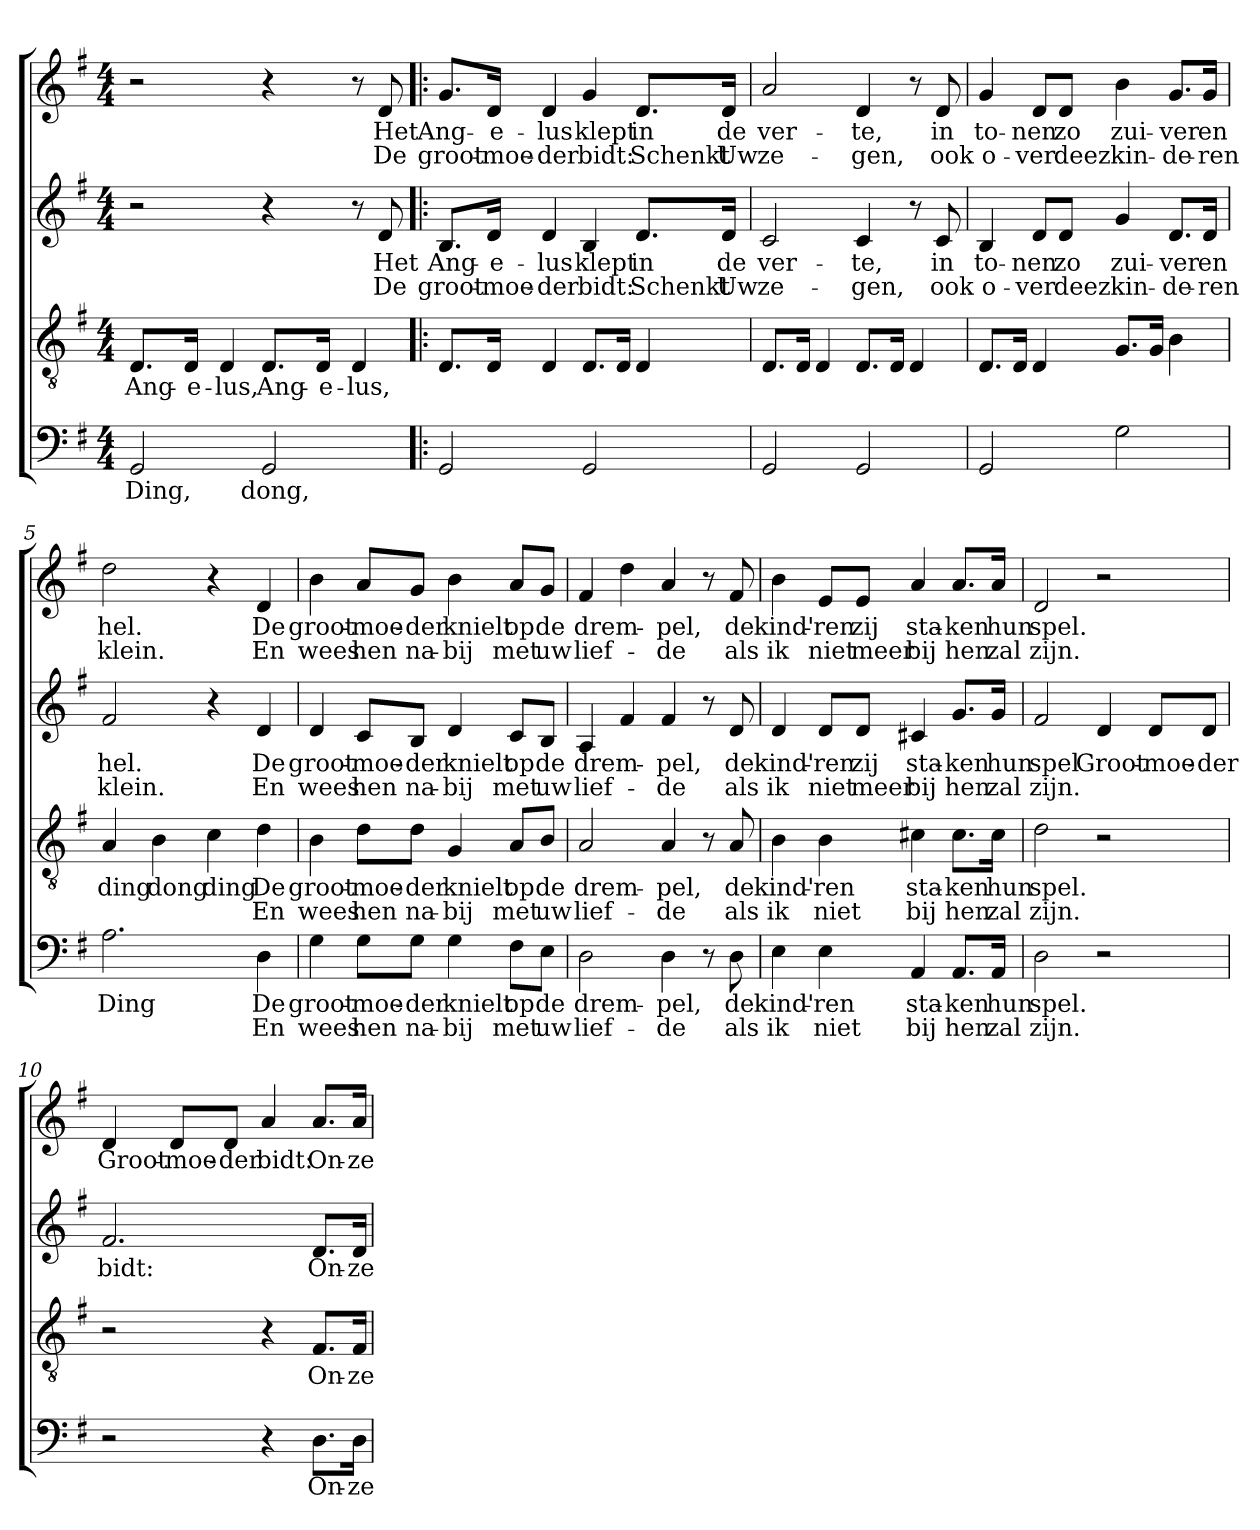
**kern	**text	**text	**kern	**text	**text	**kern	**text	**text	**kern	**text	**text
*part4	*part4	*part4	*part3	*part3	*part3	*part2	*part2	*part2	*part1	*part1	*part1
*staff4	*staff4	*staff4	*staff3	*staff3	*staff3	*staff2	*staff2	*staff2	*staff1	*staff1	*staff1
*clefF4	*	*	*clefGv2	*	*	*clefG2	*	*	*clefG2	*	*
*k[f#]	*	*	*k[f#]	*	*	*k[f#]	*	*	*k[f#]	*	*
*G:	*	*	*G:	*	*	*G:	*	*	*G:	*	*
*M4/4	*	*	*M4/4	*	*	*M4/4	*	*	*M4/4	*	*
=1	=1	=1	=1	=1	=1	=1	=1	=1	=1	=1	=1
!	!LO:LY:b	!	!	!LO:LY:b	!	!	!	!	!	!	!
2GG/	Ding,	.	8.D/L	Ang-	.	2r	.	.	2r	.	.
!	!	!	!	!LO:LY:b	!	!	!	!	!	!	!
.	.	.	16D/Jk	-e-	.	.	.	.	.	.	.
!	!	!	!	!LO:LY:b	!	!	!	!	!	!	!
.	.	.	4D/	-lus,	.	.	.	.	.	.	.
!	!LO:LY:b	!	!	!LO:LY:b	!	!	!	!	!	!	!
2GG/	dong,	.	8.D/L	Ang-	.	4r	.	.	4r	.	.
!	!	!	!	!LO:LY:b	!	!	!	!	!	!	!
.	.	.	16D/Jk	-e-	.	.	.	.	.	.	.
!	!	!	!	!LO:LY:b	!	!	!	!	!	!	!
.	.	.	4D/	-lus,	.	8r	.	.	8r	.	.
!	!	!	!	!	!	!	!LO:LY:b	!LO:LY:b	!	!LO:LY:b	!LO:LY:b
.	.	.	.	.	.	8d/	Het	De	8d/	Het	De
=2!|:	=2!|:	=2!|:	=2!|:	=2!|:	=2!|:	=2!|:	=2!|:	=2!|:	=2!|:	=2!|:	=2!|:
!	!	!	!	!	!	!	!LO:LY:b	!LO:LY:b	!	!LO:LY:b	!LO:LY:b
2GG/	.	.	8.D/L	.	.	8.B/L	Ang-	groot-	8.g/L	Ang-	groot-
!	!	!	!	!	!	!	!LO:LY:b	!LO:LY:b	!	!LO:LY:b	!LO:LY:b
.	.	.	16D/Jk	.	.	16d/Jk	-e-	-moe-	16d/Jk	-e-	-moe-
!	!	!	!	!	!	!	!LO:LY:b	!LO:LY:b	!	!LO:LY:b	!LO:LY:b
.	.	.	4D/	.	.	4d/	-lus	-der	4d/	-lus	-der
!	!	!	!	!	!	!	!LO:LY:b	!LO:LY:b	!	!LO:LY:b	!LO:LY:b
2GG/	.	.	8.D/L	.	.	4B/	klept	bidt:	4g/	klept	bidt:
.	.	.	16D/Jk	.	.	.	.	.	.	.	.
!	!	!	!	!	!	!	!LO:LY:b	!LO:LY:b	!	!LO:LY:b	!LO:LY:b
.	.	.	4D/	.	.	8.d/L	in	Schenkt	8.d/L	in	Schenkt
!	!	!	!	!	!	!	!LO:LY:b	!LO:LY:b	!	!LO:LY:b	!LO:LY:b
.	.	.	.	.	.	16d/Jk	de	Uw	16d/Jk	de	Uw
=3	=3	=3	=3	=3	=3	=3	=3	=3	=3	=3	=3
!	!	!	!	!	!	!	!LO:LY:b	!LO:LY:b	!	!LO:LY:b	!LO:LY:b
2GG/	.	.	8.D/L	.	.	2c/	ver-	ze-	2a/	ver-	ze-
.	.	.	16D/Jk	.	.	.	.	.	.	.	.
.	.	.	4D/	.	.	.	.	.	.	.	.
!	!	!	!	!	!	!	!LO:LY:b	!LO:LY:b	!	!LO:LY:b	!LO:LY:b
2GG/	.	.	8.D/L	.	.	4c/	-te,	-gen,	4d/	-te,	-gen,
.	.	.	16D/Jk	.	.	.	.	.	.	.	.
.	.	.	4D/	.	.	8r	.	.	8r	.	.
!	!	!	!	!	!	!	!LO:LY:b	!LO:LY:b	!	!LO:LY:b	!LO:LY:b
.	.	.	.	.	.	8c/	in	ook	8d/	in	ook
=4	=4	=4	=4	=4	=4	=4	=4	=4	=4	=4	=4
!	!	!	!	!	!	!	!LO:LY:b	!LO:LY:b	!	!LO:LY:b	!LO:LY:b
2GG/	.	.	8.D/L	.	.	4B/	to-	o-	4g/	to-	o-
.	.	.	16D/Jk	.	.	.	.	.	.	.	.
!	!	!	!	!	!	!	!LO:LY:b	!LO:LY:b	!	!LO:LY:b	!LO:LY:b
.	.	.	4D/	.	.	8d/L	-nen	-ver	8d/L	-nen	-ver
!	!	!	!	!	!	!	!LO:LY:b	!LO:LY:b	!	!LO:LY:b	!LO:LY:b
.	.	.	.	.	.	8d/J	zo	deez'	8d/J	zo	deez'
!	!	!	!	!	!	!	!LO:LY:b	!LO:LY:b	!	!LO:LY:b	!LO:LY:b
2G\	.	.	8.G/L	.	.	4g/	zui-	kin-	4b\	zui-	kin-
.	.	.	16G/Jk	.	.	.	.	.	.	.	.
!	!	!	!	!	!	!	!LO:LY:b	!LO:LY:b	!	!LO:LY:b	!LO:LY:b
.	.	.	4B\	.	.	8.d/L	-ver	-de-	8.g/L	-ver	-de-
!	!	!	!	!	!	!	!LO:LY:b	!LO:LY:b	!	!LO:LY:b	!LO:LY:b
.	.	.	.	.	.	16d/Jk	en	-ren	16g/Jk	en	-ren
!!LO:LB:g=z
=5	=5	=5	=5	=5	=5	=5	=5	=5	=5	=5	=5
!	!LO:LY:b	!	!	!LO:LY:b	!	!	!LO:LY:b	!LO:LY:b	!	!LO:LY:b	!LO:LY:b
2.A\	Ding	.	4A/	ding	.	2f#/	hel.	klein.	2dd\	hel.	klein.
!	!	!	!	!LO:LY:b	!	!	!	!	!	!	!
.	.	.	4B\	dong	.	.	.	.	.	.	.
!	!	!	!	!LO:LY:b	!	!	!	!	!	!	!
.	.	.	4c\	ding	.	4r	.	.	4r	.	.
!	!LO:LY:b	!LO:LY:b	!	!LO:LY:b	!LO:LY:b	!	!LO:LY:b	!LO:LY:b	!	!LO:LY:b	!LO:LY:b
4D\	De	En	4d\	De	En	4d/	De	En	4d/	De	En
=6	=6	=6	=6	=6	=6	=6	=6	=6	=6	=6	=6
!	!LO:LY:b	!LO:LY:b	!	!LO:LY:b	!LO:LY:b	!	!LO:LY:b	!LO:LY:b	!	!LO:LY:b	!LO:LY:b
4G\	groot-	wees	4B\	groot-	wees	4d/	groot-	wees	4b\	groot-	wees
!	!LO:LY:b	!LO:LY:b	!	!LO:LY:b	!LO:LY:b	!	!LO:LY:b	!LO:LY:b	!	!LO:LY:b	!LO:LY:b
8G\L	-moe-	hen	8d\L	-moe-	hen	8c/L	-moe-	hen	8a/L	-moe-	hen
!	!LO:LY:b	!LO:LY:b	!	!LO:LY:b	!LO:LY:b	!	!LO:LY:b	!LO:LY:b	!	!LO:LY:b	!LO:LY:b
8G\J	-der	na-	8d\J	-der	na-	8B/J	-der	na-	8g/J	-der	na-
!	!LO:LY:b	!LO:LY:b	!	!LO:LY:b	!LO:LY:b	!	!LO:LY:b	!LO:LY:b	!	!LO:LY:b	!LO:LY:b
4G\	knielt	-bij	4G/	knielt	-bij	4d/	knielt	-bij	4b\	knielt	-bij
!	!LO:LY:b	!LO:LY:b	!	!LO:LY:b	!LO:LY:b	!	!LO:LY:b	!LO:LY:b	!	!LO:LY:b	!LO:LY:b
8F#\L	op	met	8A/L	op	met	8c/L	op	met	8a/L	op	met
!	!LO:LY:b	!LO:LY:b	!	!LO:LY:b	!LO:LY:b	!	!LO:LY:b	!LO:LY:b	!	!LO:LY:b	!LO:LY:b
8E\J	de	uw	8B/J	de	uw	8B/J	de	uw	8g/J	de	uw
=7	=7	=7	=7	=7	=7	=7	=7	=7	=7	=7	=7
!	!LO:LY:b	!LO:LY:b	!	!LO:LY:b	!LO:LY:b	!	!LO:LY:b	!LO:LY:b	!	!LO:LY:b	!LO:LY:b
2D\	drem-	lief-	2A/	drem-	lief-	4A/	drem-	lief-	4f#/	drem-	lief-
.	.	.	.	.	.	4f#/	.	.	4dd\	.	.
!	!LO:LY:b	!LO:LY:b	!	!LO:LY:b	!LO:LY:b	!	!LO:LY:b	!LO:LY:b	!	!LO:LY:b	!LO:LY:b
4D\	-pel,	-de	4A/	-pel,	-de	4f#/	-pel,	-de	4a/	-pel,	-de
8r	.	.	8r	.	.	8r	.	.	8r	.	.
!	!LO:LY:b	!LO:LY:b	!	!LO:LY:b	!LO:LY:b	!	!LO:LY:b	!LO:LY:b	!	!LO:LY:b	!LO:LY:b
8D\	de	als	8A/	de	als	8d/	de	als	8f#/	de	als
=8	=8	=8	=8	=8	=8	=8	=8	=8	=8	=8	=8
!	!LO:LY:b	!LO:LY:b	!	!LO:LY:b	!LO:LY:b	!	!LO:LY:b	!LO:LY:b	!	!LO:LY:b	!LO:LY:b
4E\	kind'-	ik	4B\	kind'-	ik	4d/	kind'-	ik	4b\	kind'-	ik
!	!LO:LY:b	!LO:LY:b	!	!LO:LY:b	!LO:LY:b	!	!LO:LY:b	!LO:LY:b	!	!LO:LY:b	!LO:LY:b
4E\	-ren	niet	4B\	-ren	niet	8d/L	-ren	niet	8e/L	-ren	niet
!	!	!	!	!	!	!	!LO:LY:b	!LO:LY:b	!	!LO:LY:b	!LO:LY:b
.	.	.	.	.	.	8d/J	zij	meer	8e/J	zij	meer
!	!LO:LY:b	!LO:LY:b	!	!LO:LY:b	!LO:LY:b	!	!LO:LY:b	!LO:LY:b	!	!LO:LY:b	!LO:LY:b
4AA/	sta-	bij	4c#X\	sta-	bij	4c#X/	sta-	bij	4a/	sta-	bij
!	!LO:LY:b	!LO:LY:b	!	!LO:LY:b	!LO:LY:b	!	!LO:LY:b	!LO:LY:b	!	!LO:LY:b	!LO:LY:b
8.AA/L	-ken	hen	8.c#\L	-ken	hen	8.g/L	-ken	hen	8.a/L	-ken	hen
!	!LO:LY:b	!LO:LY:b	!	!LO:LY:b	!LO:LY:b	!	!LO:LY:b	!LO:LY:b	!	!LO:LY:b	!LO:LY:b
16AA/Jk	hun	zal	16c#\Jk	hun	zal	16g/Jk	hun	zal	16a/Jk	hun	zal
!!LO:LB:g=z
=9	=9	=9	=9	=9	=9	=9	=9	=9	=9	=9	=9
!	!LO:LY:b	!LO:LY:b	!	!LO:LY:b	!LO:LY:b	!	!LO:LY:b	!LO:LY:b	!	!LO:LY:b	!LO:LY:b
2D\	spel.	zijn.	2d\	spel.	zijn.	2f#/	spel	zijn.	2d/	spel.	zijn.
!	!	!	!	!	!	!	!LO:LY:b	!	!	!	!
2r	.	.	2r	.	.	4d/	Groot-	.	2r	.	.
!	!	!	!	!	!	!	!LO:LY:b	!	!	!	!
.	.	.	.	.	.	8d/L	-moe-	.	.	.	.
!	!	!	!	!	!	!	!LO:LY:b	!	!	!	!
.	.	.	.	.	.	8d/J	-der	.	.	.	.
=10	=10	=10	=10	=10	=10	=10	=10	=10	=10	=10	=10
!	!	!	!	!	!	!	!LO:LY:b	!	!	!LO:LY:b	!
2r	.	.	2r	.	.	2.f#/	bidt:	.	4d/	Groot-	.
!	!	!	!	!	!	!	!	!	!	!LO:LY:b	!
.	.	.	.	.	.	.	.	.	8d/L	-moe-	.
!	!	!	!	!	!	!	!	!	!	!LO:LY:b	!
.	.	.	.	.	.	.	.	.	8d/J	-der	.
!	!	!	!	!	!	!	!	!	!	!LO:LY:b	!
4r	.	.	4r	.	.	.	.	.	4a/	bidt:	.
!	!LO:LY:b	!	!	!LO:LY:b	!	!	!LO:LY:b	!	!	!LO:LY:b	!
8.D\L	On-	.	8.F#/L	On-	.	8.d/L	On-	.	8.a/L	On-	.
!	!LO:LY:b	!	!	!LO:LY:b	!	!	!LO:LY:b	!	!	!LO:LY:b	!
16D\Jk	-ze	.	16F#/Jk	-ze	.	16d/Jk	-ze	.	16a/Jk	-ze	.
=	=	=	=	=	=	=	=	=	=	=	=
*-	*-	*-	*-	*-	*-	*-	*-	*-	*-	*-	*-
